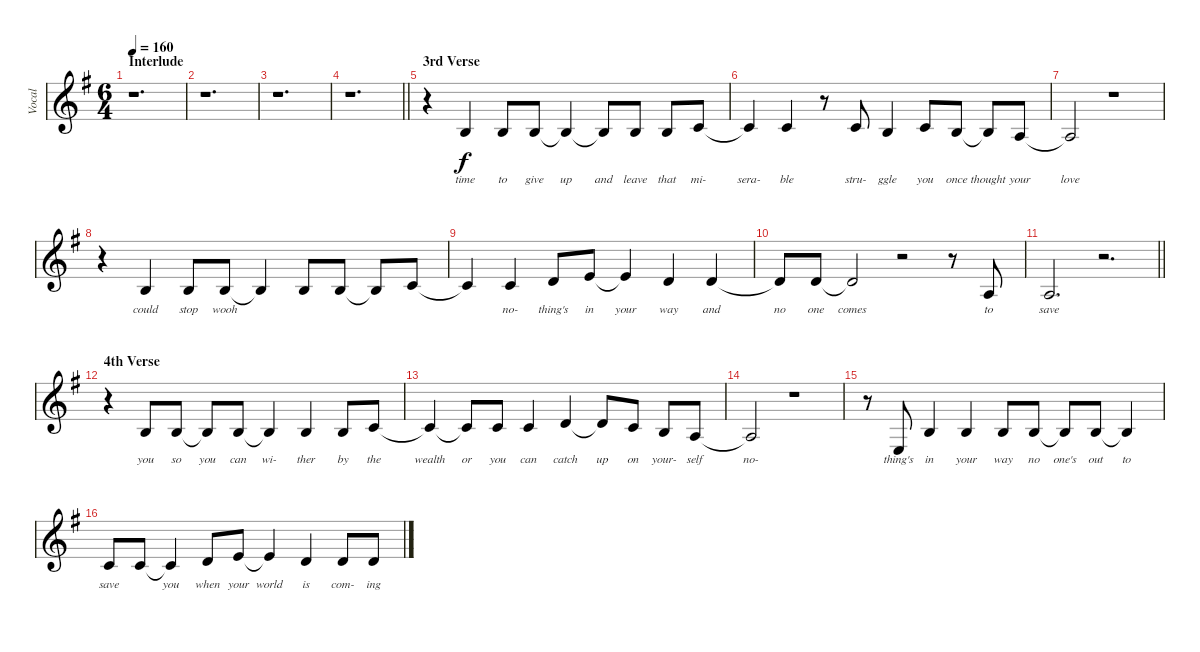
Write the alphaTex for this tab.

\track ("Vocal" "Vocal") {instrument frenchhorn}
\staff {score}
\tuning (E4 B3 G3 D3 A2 E2) {hide}
\ts (6 4)
\section ("" "Interlude")
\tempo 160
\clef g2
\ks g
r.1{d dy f} |
r.1{d} |
r.1{d} |
\barLineRight lightlight
r.1{d} |
\section ("" "3rd Verse")
r.4 0.2.4{lyrics (0 "time") lyrics (1 "") lyrics (2 "") lyrics (3 "") lyrics (4 "")} 0.2.8{lyrics (0 "to") lyrics (1 "") lyrics (2 "") lyrics (3 "") lyrics (4 "")} 0.2.8{lyrics (0 "give") lyrics (1 "") lyrics (2 "") lyrics (3 "") lyrics (4 "")} 0.2{t}.4{lyrics (0 "up") lyrics (1 "") lyrics (2 "") lyrics (3 "") lyrics (4 "")} 0.2{t}.8{lyrics (0 "and") lyrics (1 "") lyrics (2 "") lyrics (3 "") lyrics (4 "")} 0.2.8{lyrics (0 "leave") lyrics (1 "") lyrics (2 "") lyrics (3 "") lyrics (4 "") beam split} 0.2.8{lyrics (0 "that") lyrics (1 "") lyrics (2 "") lyrics (3 "") lyrics (4 "")} 1.2.8{lyrics (0 "mi-") lyrics (1 "") lyrics (2 "") lyrics (3 "") lyrics (4 "")} |
1.2{t}.4{lyrics (0 "sera-") lyrics (1 "") lyrics (2 "") lyrics (3 "") lyrics (4 "")} 1.2.4{lyrics (0 "ble") lyrics (1 "") lyrics (2 "") lyrics (3 "") lyrics (4 "")} r.8 1.2.8{lyrics (0 "stru-") lyrics (1 "") lyrics (2 "") lyrics (3 "") lyrics (4 "")} 0.2.4{lyrics (0 "ggle") lyrics (1 "") lyrics (2 "") lyrics (3 "") lyrics (4 "")} 1.2.8{lyrics (0 "you") lyrics (1 "") lyrics (2 "") lyrics (3 "") lyrics (4 "")} 0.2.8{lyrics (0 "once") lyrics (1 "") lyrics (2 "") lyrics (3 "") lyrics (4 "") beam split} 0.2{t}.8{lyrics (0 "thought") lyrics (1 "") lyrics (2 "") lyrics (3 "") lyrics (4 "")} 2.3.8{lyrics (0 "your") lyrics (1 "") lyrics (2 "") lyrics (3 "") lyrics (4 "")} |
2.3{t}.2{lyrics (0 "love") lyrics (1 "") lyrics (2 "") lyrics (3 "") lyrics (4 "")} r.1 |
r.4 0.2.4{lyrics (0 "could") lyrics (1 "") lyrics (2 "") lyrics (3 "") lyrics (4 "")} 0.2.8{lyrics (0 "stop") lyrics (1 "") lyrics (2 "") lyrics (3 "") lyrics (4 "")} 0.2.8{lyrics (0 "wooh") lyrics (1 "") lyrics (2 "") lyrics (3 "") lyrics (4 "")} 0.2{t}.4{lyrics (0 "") lyrics (1 "") lyrics (2 "") lyrics (3 "") lyrics (4 "")} 0.2.8{lyrics (0 "") lyrics (1 "") lyrics (2 "") lyrics (3 "") lyrics (4 "")} 0.2.8{lyrics (0 "") lyrics (1 "") lyrics (2 "") lyrics (3 "") lyrics (4 "") beam split} 0.2{t}.8{lyrics (0 "") lyrics (1 "") lyrics (2 "") lyrics (3 "") lyrics (4 "")} 1.2.8{lyrics (0 "") lyrics (1 "") lyrics (2 "") lyrics (3 "") lyrics (4 "")} |
1.2{t}.4{lyrics (0 "") lyrics (1 "") lyrics (2 "") lyrics (3 "") lyrics (4 "")} 1.2.4{lyrics (0 "no-") lyrics (1 "") lyrics (2 "") lyrics (3 "") lyrics (4 "")} 3.2.8{lyrics (0 "thing's") lyrics (1 "") lyrics (2 "") lyrics (3 "") lyrics (4 "")} 5.2.8{lyrics (0 "in") lyrics (1 "") lyrics (2 "") lyrics (3 "") lyrics (4 "")} 5.2{t}.4{lyrics (0 "your") lyrics (1 "") lyrics (2 "") lyrics (3 "") lyrics (4 "")} 3.2.4{lyrics (0 "way") lyrics (1 "") lyrics (2 "") lyrics (3 "") lyrics (4 "")} 3.2.4{lyrics (0 "and") lyrics (1 "") lyrics (2 "") lyrics (3 "") lyrics (4 "")} |
3.2{t}.8{lyrics (0 "no") lyrics (1 "") lyrics (2 "") lyrics (3 "") lyrics (4 "")} 3.2.8{lyrics (0 "one") lyrics (1 "") lyrics (2 "") lyrics (3 "") lyrics (4 "")} 3.2{t}.2{lyrics (0 "comes") lyrics (1 "") lyrics (2 "") lyrics (3 "") lyrics (4 "")} r.2 r.8 2.3.8{lyrics (0 "to") lyrics (1 "") lyrics (2 "") lyrics (3 "") lyrics (4 "")} |
\barLineRight lightlight
2.3.2{d lyrics (0 "save") lyrics (1 "") lyrics (2 "") lyrics (3 "") lyrics (4 "")} r.2{d} |
\section ("" "4th Verse")
r.4 0.2.8{lyrics (0 "you") lyrics (1 "") lyrics (2 "") lyrics (3 "") lyrics (4 "")} 0.2.8{lyrics (0 "so") lyrics (1 "") lyrics (2 "") lyrics (3 "") lyrics (4 "") beam split} 0.2{t}.8{lyrics (0 "you") lyrics (1 "") lyrics (2 "") lyrics (3 "") lyrics (4 "")} 0.2.8{lyrics (0 "can") lyrics (1 "") lyrics (2 "") lyrics (3 "") lyrics (4 "")} 0.2{t}.4{lyrics (0 "wi-") lyrics (1 "") lyrics (2 "") lyrics (3 "") lyrics (4 "")} 0.2.4{lyrics (0 "ther") lyrics (1 "") lyrics (2 "") lyrics (3 "") lyrics (4 "")} 0.2.8{lyrics (0 "by") lyrics (1 "") lyrics (2 "") lyrics (3 "") lyrics (4 "")} 1.2.8{lyrics (0 "the") lyrics (1 "") lyrics (2 "") lyrics (3 "") lyrics (4 "")} |
1.2{t}.4{lyrics (0 "wealth") lyrics (1 "") lyrics (2 "") lyrics (3 "") lyrics (4 "")} 1.2{t}.8{lyrics (0 "or") lyrics (1 "") lyrics (2 "") lyrics (3 "") lyrics (4 "")} 1.2.8{lyrics (0 "you") lyrics (1 "") lyrics (2 "") lyrics (3 "") lyrics (4 "")} 1.2.4{lyrics (0 "can") lyrics (1 "") lyrics (2 "") lyrics (3 "") lyrics (4 "")} 3.2.4{lyrics (0 "catch") lyrics (1 "") lyrics (2 "") lyrics (3 "") lyrics (4 "")} 3.2{t}.8{lyrics (0 "up") lyrics (1 "") lyrics (2 "") lyrics (3 "") lyrics (4 "")} 1.2.8{lyrics (0 "on") lyrics (1 "") lyrics (2 "") lyrics (3 "") lyrics (4 "") beam split} 0.2.8{lyrics (0 "your-") lyrics (1 "") lyrics (2 "") lyrics (3 "") lyrics (4 "")} 2.3.8{lyrics (0 "self") lyrics (1 "") lyrics (2 "") lyrics (3 "") lyrics (4 "")} |
2.3{t}.2{lyrics (0 "no-") lyrics (1 "") lyrics (2 "") lyrics (3 "") lyrics (4 "")} r.1 |
r.8 2.4.8{lyrics (0 "thing's") lyrics (1 "") lyrics (2 "") lyrics (3 "") lyrics (4 "")} 0.2.4{lyrics (0 "in") lyrics (1 "") lyrics (2 "") lyrics (3 "") lyrics (4 "")} 0.2.4{lyrics (0 "your") lyrics (1 "") lyrics (2 "") lyrics (3 "") lyrics (4 "")} 0.2.8{lyrics (0 "way") lyrics (1 "") lyrics (2 "") lyrics (3 "") lyrics (4 "")} 0.2.8{lyrics (0 "no") lyrics (1 "") lyrics (2 "") lyrics (3 "") lyrics (4 "") beam split} 0.2{t}.8{lyrics (0 "one's") lyrics (1 "") lyrics (2 "") lyrics (3 "") lyrics (4 "")} 0.2.8{lyrics (0 "out") lyrics (1 "") lyrics (2 "") lyrics (3 "") lyrics (4 "")} 0.2{t}.4{lyrics (0 "to") lyrics (1 "") lyrics (2 "") lyrics (3 "") lyrics (4 "")} |
1.2.8{lyrics (0 "save") lyrics (1 "") lyrics (2 "") lyrics (3 "") lyrics (4 "")} 1.2.8{lyrics (0 "") lyrics (1 "") lyrics (2 "") lyrics (3 "") lyrics (4 "")} 1.2{t}.4{lyrics (0 "you") lyrics (1 "") lyrics (2 "") lyrics (3 "") lyrics (4 "")} 3.2.8{lyrics (0 "when") lyrics (1 "") lyrics (2 "") lyrics (3 "") lyrics (4 "")} 5.2.8{lyrics (0 "your") lyrics (1 "") lyrics (2 "") lyrics (3 "") lyrics (4 "")} 5.2{t}.4{lyrics (0 "world") lyrics (1 "") lyrics (2 "") lyrics (3 "") lyrics (4 "")} 3.2.4{lyrics (0 "is") lyrics (1 "") lyrics (2 "") lyrics (3 "") lyrics (4 "")} 3.2.8{lyrics (0 "com-") lyrics (1 "") lyrics (2 "") lyrics (3 "") lyrics (4 "")} 3.2.8{lyrics (0 "ing") lyrics (1 "") lyrics (2 "") lyrics (3 "") lyrics (4 "")}
